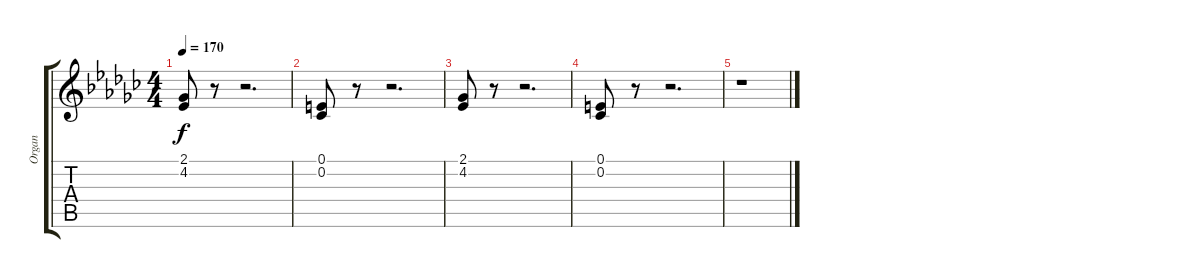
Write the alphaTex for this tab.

\track ("Organ" "Organ") {instrument electricpiano1}
\staff {score tabs}
\tuning (E4 B3 G3 D3 A2 E2) {hide}
\ts (4 4)
\tempo 170
\clef g2
\ks ebminor
(2.1 4.2).8{dy f} r.8 r.2{d} |
(0.1 0.2).8 r.8 r.2{d} |
(2.1 4.2).8 r.8 r.2{d} |
(0.1 0.2).8 r.8 r.2{d} |
r.1
